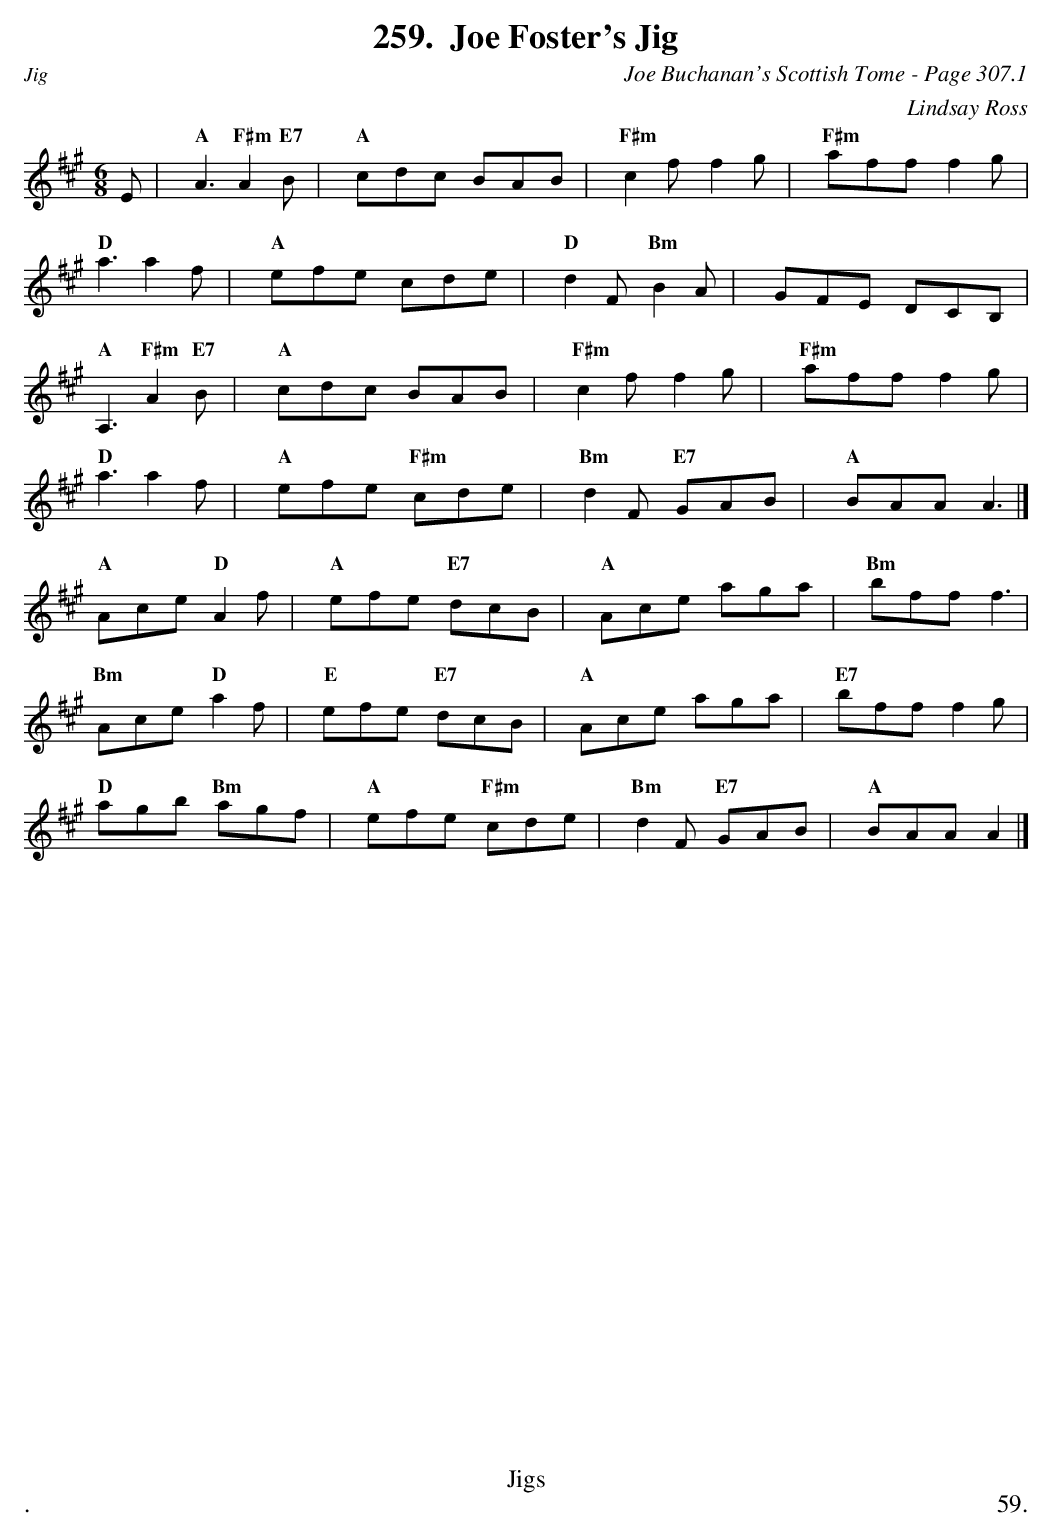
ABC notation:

X:1
T:Joe Foster's Jig
C:Joe Buchanan's Scottish Tome - Page 307.1
C:Lindsay Ross
L:1/8
M:6/8
K:A
E | "A"A3 "F#m"A2 "E7"B | "A" cdc BAB | "F#m"c2 f f2 g |"F#m" aff f2 g |
"D"a3 a2 f | "A"efe cde | "D"d2 F "Bm"B2 A | GFE DCB, |
"A"A,3 "F#m"A2 "E7"B |  "A" cdc BAB | "F#m"c2 f f2 g |"F#m" aff f2 g |
"D"a3 a2 f | "A"efe "F#m"cde | "Bm"d2 F "E7"GAB | "A"BAA A3 |]
"A"Ace "D"A2 f |"A" efe "E7"dcB |"A" Ace aga |"Bm" bff f3 |
"Bm"Ace "D"a2 f | "E"efe "E7"dcB | "A"Ace aga | "E7" bff f2 g |
"D"agb "Bm"agf | "A"efe "F#m"cde | "Bm"d2 F "E7"GAB | "A"BAA A2 |]
